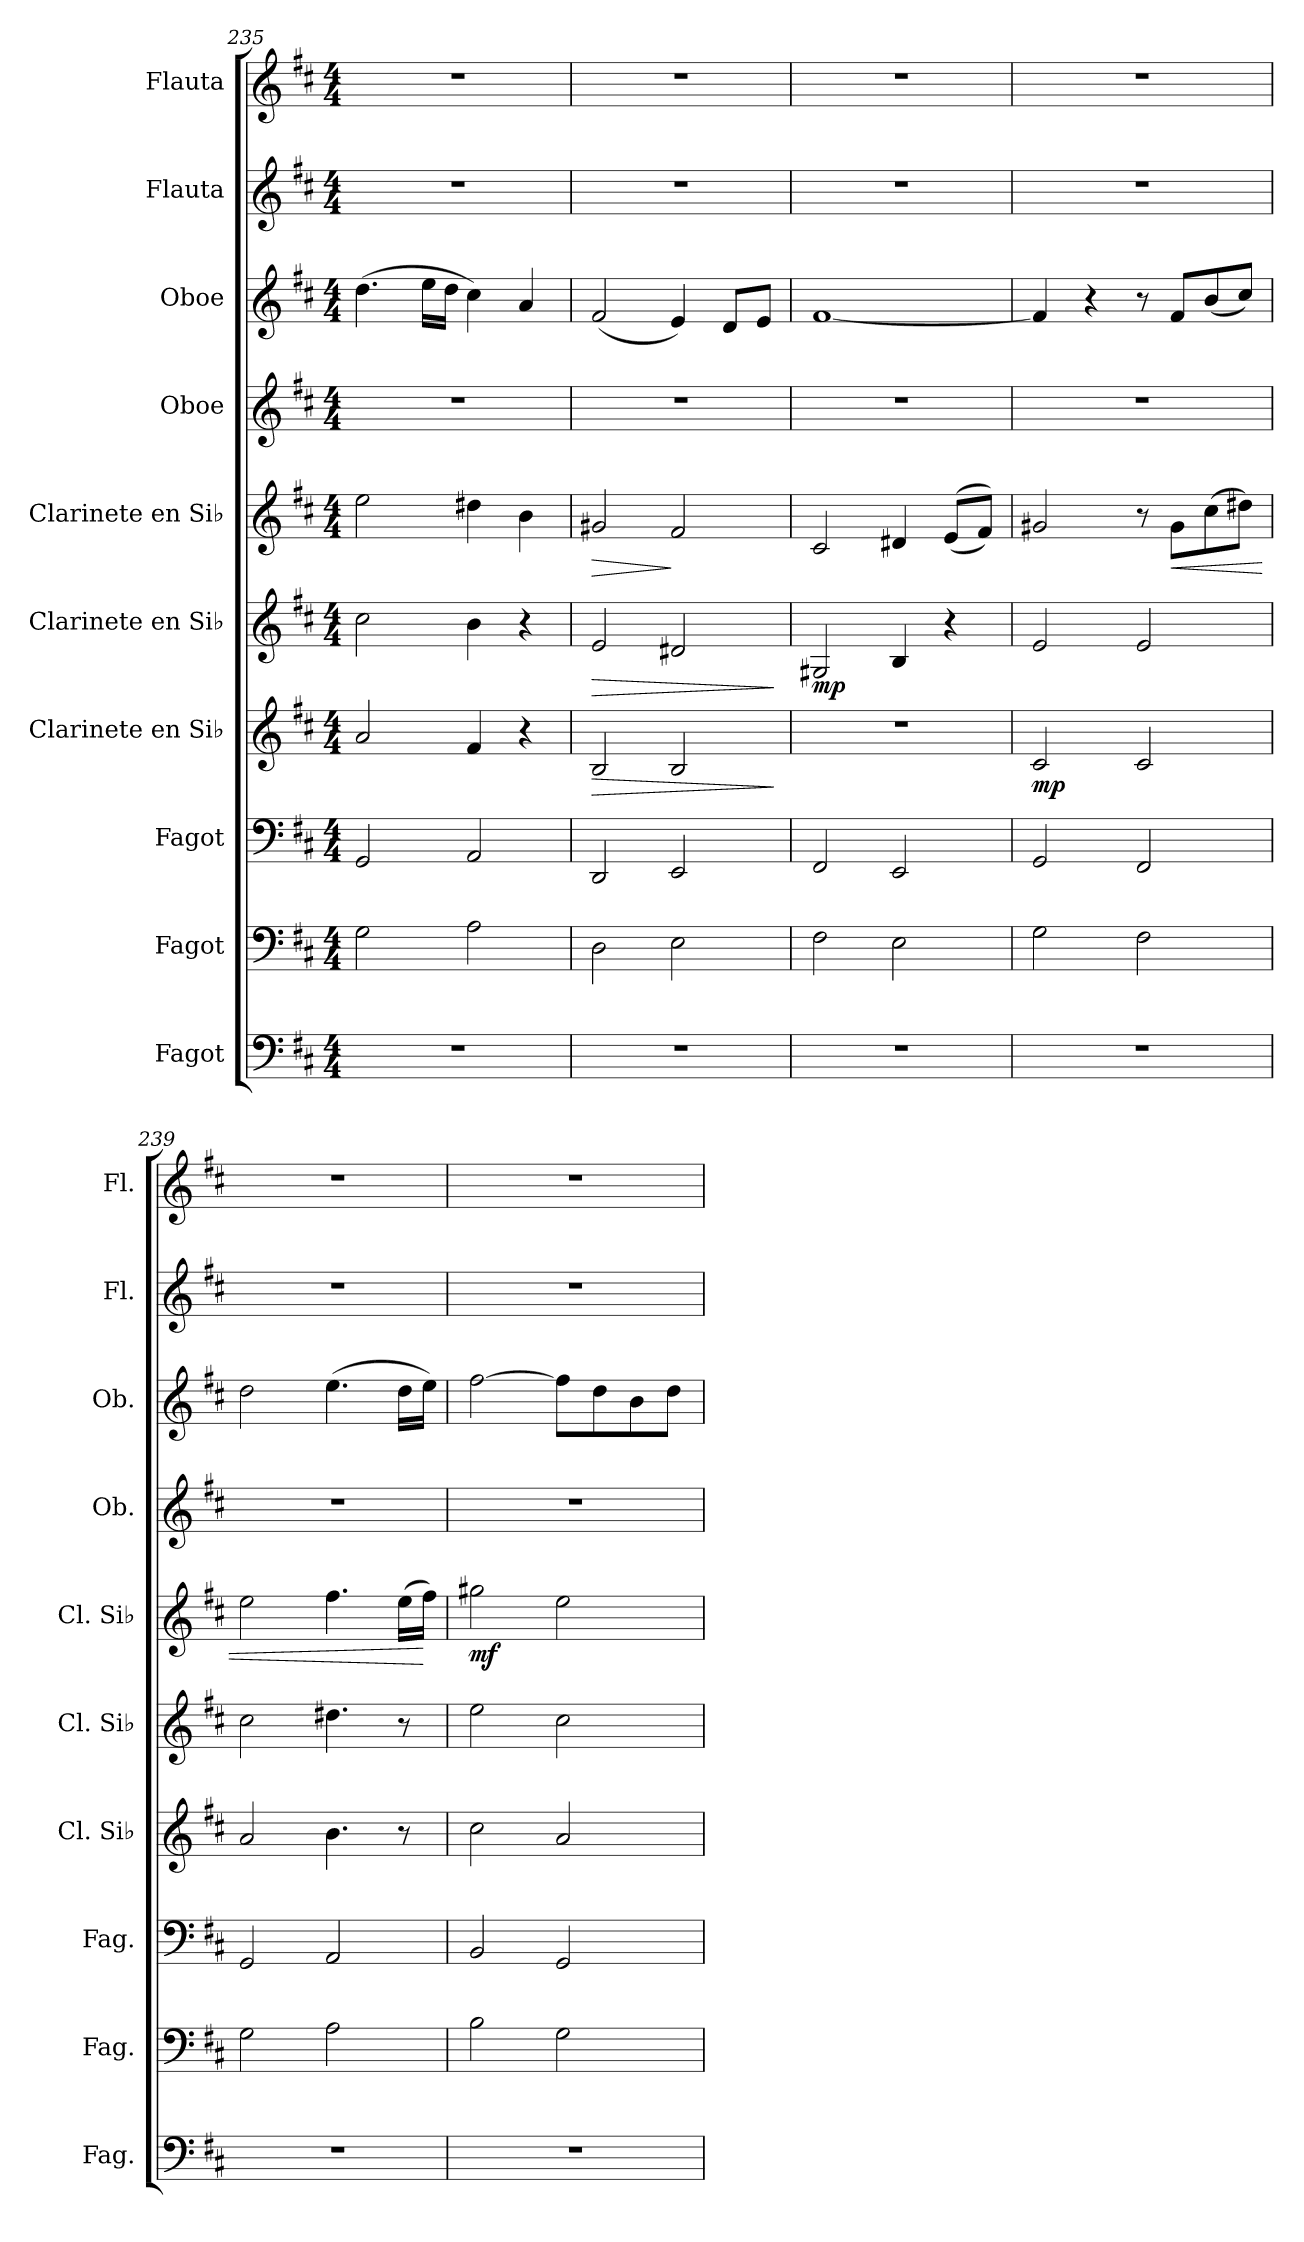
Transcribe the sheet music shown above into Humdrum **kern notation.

**kern	**kern	**kern	**kern	**dynam	**kern	**dynam	**kern	**dynam	**kern	**kern	**kern	**kern
*part10	*part9	*part8	*part7	*part7	*part6	*part6	*part5	*part5	*part4	*part3	*part2	*part1
*staff10	*staff9	*staff8	*staff7	*staff7	*staff6	*staff6	*staff5	*staff5	*staff4	*staff3	*staff2	*staff1
*I"Fagot	*I"Fagot	*I"Fagot	*I"Clarinete en Si♭	*	*I"Clarinete en Si♭	*	*I"Clarinete en Si♭	*	*I"Oboe	*I"Oboe	*I"Flauta	*I"Flauta
*I'Fag.	*I'Fag.	*I'Fag.	*I'Cl. Si♭	*	*I'Cl. Si♭	*	*I'Cl. Si♭	*	*I'Ob.	*I'Ob.	*I'Fl.	*I'Fl.
*clefF4	*clefF4	*clefF4	*clefG2	*	*clefG2	*	*clefG2	*	*clefG2	*clefG2	*clefG2	*clefG2
*	*	*	*ITrd1c2	*	*ITrd1c2	*	*ITrd1c2	*	*	*	*	*
*k[f#c#]	*k[f#c#]	*k[f#c#]	*k[]	*	*k[]	*	*k[]	*	*k[f#c#]	*k[f#c#]	*k[f#c#]	*k[f#c#]
*M4/4	*M4/4	*M4/4	*M4/4	*	*M4/4	*	*M4/4	*	*M4/4	*M4/4	*M4/4	*M4/4
=235	=235	=235	=235	=235	=235	=235	=235	=235	=235	=235	=235	=235
1r	2G\	2GG/	2g/	.	2b\	.	2dd\	.	1r	(4.dd\	1r	1r
.	.	.	.	.	.	.	.	.	.	16ee\LL	.	.
.	.	.	.	.	.	.	.	.	.	16dd\JJ	.	.
.	2A\	2AA/	4e/	.	4a\	.	4cc#X\	.	.	4cc#\)	.	.
.	.	.	4r	.	4r	.	4a\	.	.	4a/	.	.
=236	=236	=236	=236	=236	=236	=236	=236	=236	=236	=236	=236	=236
!	!	!	!	!LO:HP:b	!	!LO:HP:b	!	!LO:HP:b	!	!	!	!
1r	2D\	2DD/	2A/	>	2d/	>	2f#X/	>	1r	(2f#/	1r	1r
.	2E\	2EE/	2A/	.	2c#X/	.	2e/	]	.	4e/)	.	.
.	.	.	.	.	.	.	.	.	.	8d/L	.	.
.	.	.	.	.	.	.	.	.	.	8e/J	.	.
.	.	.	.	]	.	]	.	.	.	.	.	.
=237	=237	=237	=237	=237	=237	=237	=237	=237	=237	=237	=237	=237
!	!	!	!	!	!	!LO:DY:b	!	!	!	!	!	!
1r	2F#\	2FF#/	1r	.	2F#X/	mp	2B/	.	1r	[1f#	1r	1r
.	2E\	2EE/	.	.	4A/	.	4c#X/	.	.	.	.	.
.	.	.	.	.	4r	.	((8d/L	.	.	.	.	.
.	.	.	.	.	.	.	8e/J))	.	.	.	.	.
=238	=238	=238	=238	=238	=238	=238	=238	=238	=238	=238	=238	=238
!	!	!	!	!LO:DY:b	!	!	!	!	!	!	!	!
1r	2G\	2GG/	2B/	mp	2d/	.	2f#X/	.	1r	4f#/]	1r	1r
.	.	.	.	.	.	.	.	.	.	4r	.	.
.	2F#\	2FF#/	2B/	.	2d/	.	8r	.	.	8r	.	.
!	!	!	!	!	!	!	!	!LO:HP:b	!	!	!	!
.	.	.	.	.	.	.	8f#\L	<	.	8f#/L	.	.
.	.	.	.	.	.	.	(8b\	.	.	(8b/	.	.
.	.	.	.	.	.	.	8cc#X\J)	.	.	8cc#/J)	.	.
=239	=239	=239	=239	=239	=239	=239	=239	=239	=239	=239	=239	=239
1r	2G\	2GG/	2g/	.	2b\	.	2dd\	.	1r	2dd\	1r	1r
.	2A\	2AA/	4.a\	.	4.cc#X\	.	4.ee\	.	.	(4.ee\	.	.
.	.	.	8r	.	8r	.	(16dd\LL	.	.	16dd\LL	.	.
.	.	.	.	.	.	.	16ee\JJ)	[	.	16ee\JJ)	.	.
=240	=240	=240	=240	=240	=240	=240	=240	=240	=240	=240	=240	=240
!	!	!	!	!	!	!	!	!LO:DY:b	!	!	!	!
1r	2B\	2BB/	2b\	.	2dd\	.	2ff#X\	mf	1r	[2ff#\	1r	1r
.	2G\	2GG/	2g/	.	2b\	.	2dd\	.	.	8ff#\L]	.	.
.	.	.	.	.	.	.	.	.	.	8dd\	.	.
.	.	.	.	.	.	.	.	.	.	8b\	.	.
.	.	.	.	.	.	.	.	.	.	8dd\J	.	.
=	=	=	=	=	=	=	=	=	=	=	=	=
*-	*-	*-	*-	*-	*-	*-	*-	*-	*-	*-	*-	*-
